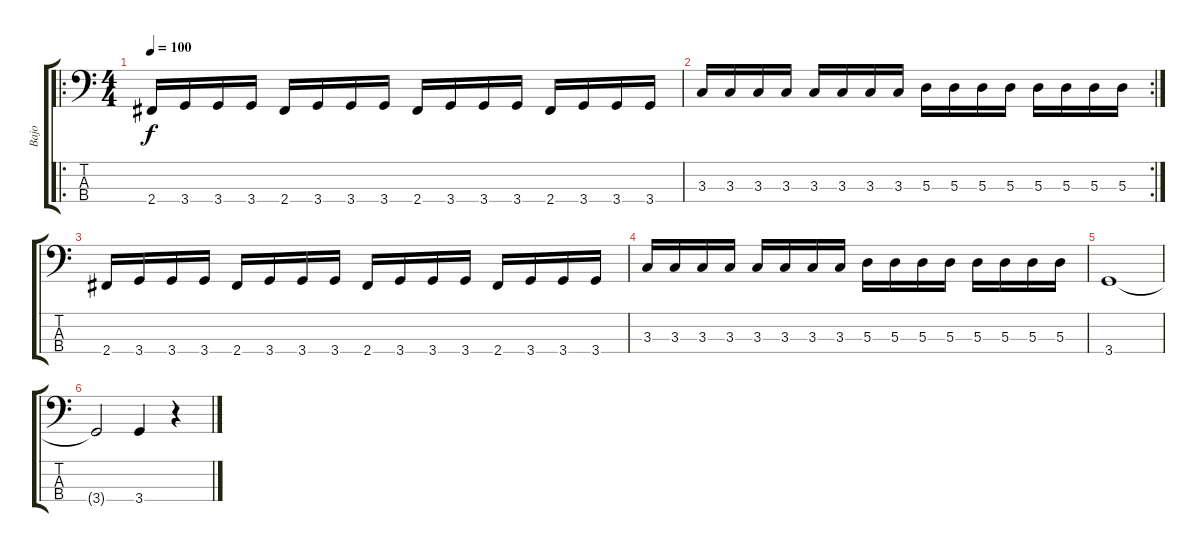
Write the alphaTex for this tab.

\track ("Bajo" "Bajo") {instrument electricbasspick}
\staff {score tabs}
\tuning (G2 D2 A1 E1) {hide}
\ro
\ts (4 4)
\tempo 100
\clef f4
\ks c
2.4.16{dy f} 3.4.16 3.4.16 3.4.16 2.4.16 3.4.16 3.4.16 3.4.16 2.4.16 3.4.16 3.4.16 3.4.16 2.4.16 3.4.16 3.4.16 3.4.16 |
\rc 2
3.3.16 3.3.16 3.3.16 3.3.16 3.3.16 3.3.16 3.3.16 3.3.16 5.3.16 5.3.16 5.3.16 5.3.16 5.3.16 5.3.16 5.3.16 5.3.16 |
2.4.16 3.4.16 3.4.16 3.4.16 2.4.16 3.4.16 3.4.16 3.4.16 2.4.16 3.4.16 3.4.16 3.4.16 2.4.16 3.4.16 3.4.16 3.4.16 |
3.3.16 3.3.16 3.3.16 3.3.16 3.3.16 3.3.16 3.3.16 3.3.16 5.3.16 5.3.16 5.3.16 5.3.16 5.3.16 5.3.16 5.3.16 5.3.16 |
3.4.1 |
3.4{t}.2 3.4.4 r.4
